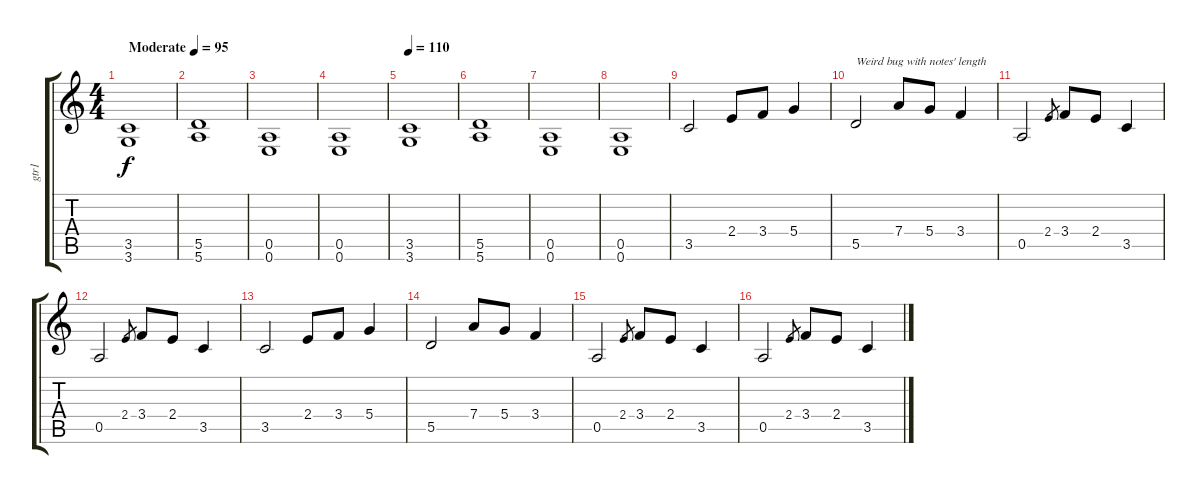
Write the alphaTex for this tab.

\track ("gtr1" "gtr1") {instrument overdrivenguitar}
\staff {score tabs}
\tuning (E4 B3 G3 D3 A2 E2) {hide}
\ts (4 4)
\tempo (95 "Moderate")
\clef g2
\ks c
(3.5 3.6).1{dy f instrument overdrivenguitar} |
(5.5 5.6).1 |
(0.5 0.6).1 |
(0.5 0.6).1 |
\tempo 110
(3.5 3.6).1 |
(5.5 5.6).1 |
(0.5 0.6).1 |
(0.5 0.6).1 |
3.5.2 2.4.8 3.4.8 5.4.4 |
5.5.2{txt "Weird bug with notes' length"} 7.4.8 5.4.8 3.4.4 |
0.5.2 2.4.8{gr} 3.4.8 2.4.8 3.5.4 |
0.5.2 2.4.8{gr} 3.4.8 2.4.8 3.5.4 |
3.5.2 2.4.8 3.4.8 5.4.4 |
5.5.2 7.4.8 5.4.8 3.4.4 |
0.5.2 2.4.8{gr} 3.4.8 2.4.8 3.5.4 |
0.5.2 2.4.8{gr} 3.4.8 2.4.8 3.5.4
